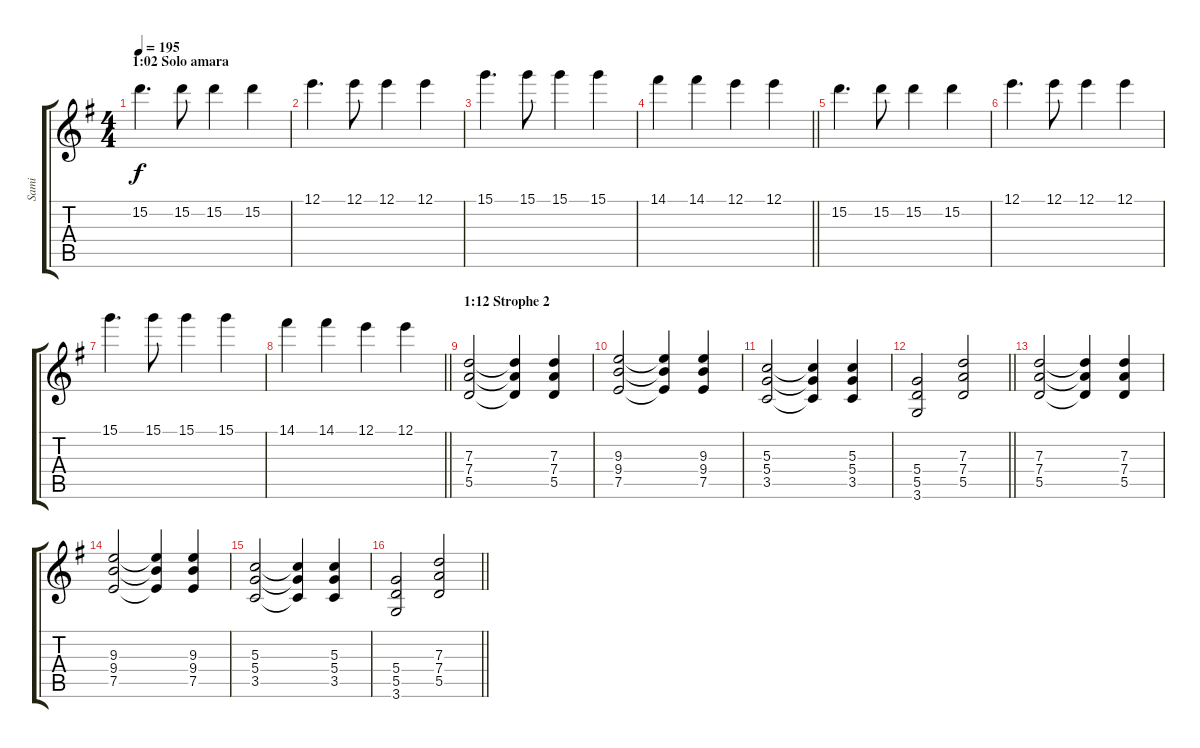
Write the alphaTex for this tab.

\track ("Sami" "Sami") {instrument overdrivenguitar}
\staff {score tabs}
\tuning (E4 B3 G3 D3 A2 E2) {hide}
\ts (4 4)
\section ("" "1:02 Solo amara")
\tempo 195
\clef g2
\ks g
15.2.4{d dy f} 15.2.8 15.2.4 15.2.4 |
12.1.4{d} 12.1.8 12.1.4 12.1.4 |
15.1.4{d} 15.1.8 15.1.4 15.1.4 |
\barLineRight lightlight
14.1.4 14.1.4 12.1.4 12.1.4 |
15.2.4{d} 15.2.8 15.2.4 15.2.4 |
12.1.4{d} 12.1.8 12.1.4 12.1.4 |
15.1.4{d} 15.1.8 15.1.4 15.1.4 |
\barLineRight lightlight
14.1.4 14.1.4 12.1.4 12.1.4 |
\section ("" "1:12 Strophe 2")
(7.3 7.4 5.5).2 (7.3{t} 7.4{t} 5.5{t}).4 (7.3 7.4 5.5).4 |
(9.3 9.4 7.5).2 (9.3{t} 9.4{t} 7.5{t}).4 (9.3 9.4 7.5).4 |
(5.3 5.4 3.5).2 (5.3{t} 5.4{t} 3.5{t}).4 (5.3 5.4 3.5).4 |
\barLineRight lightlight
(5.4 5.5 3.6).2 (7.3 7.4 5.5).2 |
(7.3 7.4 5.5).2 (7.3{t} 7.4{t} 5.5{t}).4 (7.3 7.4 5.5).4 |
(9.3 9.4 7.5).2 (9.3{t} 9.4{t} 7.5{t}).4 (9.3 9.4 7.5).4 |
(5.3 5.4 3.5).2 (5.3{t} 5.4{t} 3.5{t}).4 (5.3 5.4 3.5).4 |
\barLineRight lightlight
(5.4 5.5 3.6).2 (7.3 7.4 5.5).2
